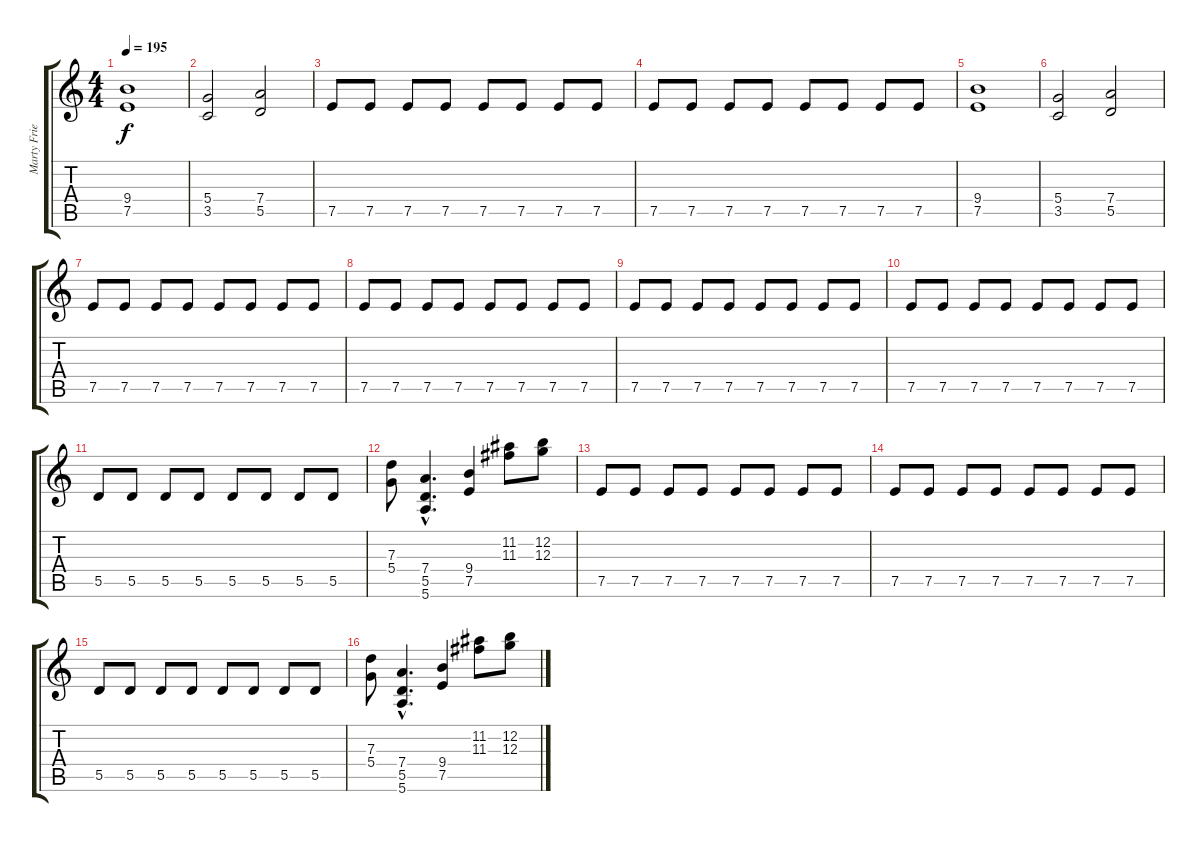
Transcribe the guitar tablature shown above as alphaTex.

\track ("Marty Friedman" "Marty Frie") {instrument distortionguitar}
\staff {score tabs}
\tuning (E4 B3 G3 D3 A2 E2) {hide}
\ts (4 4)
\tempo 195
\clef g2
\ks c
(9.4 7.5).1{dy f} |
(5.4 3.5).2 (7.4 5.5).2 |
7.5.8 7.5.8 7.5.8 7.5.8 7.5.8 7.5.8 7.5.8 7.5.8 |
7.5.8 7.5.8 7.5.8 7.5.8 7.5.8 7.5.8 7.5.8 7.5.8 |
(9.4 7.5).1 |
(5.4 3.5).2 (7.4 5.5).2 |
7.5.8 7.5.8 7.5.8 7.5.8 7.5.8 7.5.8 7.5.8 7.5.8 |
7.5.8 7.5.8 7.5.8 7.5.8 7.5.8 7.5.8 7.5.8 7.5.8 |
7.5.8 7.5.8 7.5.8 7.5.8 7.5.8 7.5.8 7.5.8 7.5.8 |
7.5.8 7.5.8 7.5.8 7.5.8 7.5.8 7.5.8 7.5.8 7.5.8 |
5.5.8 5.5.8 5.5.8 5.5.8 5.5.8 5.5.8 5.5.8 5.5.8 |
(7.3 5.4).8 (7.4{hac} 5.5{hac} 5.6{hac}).4{d} (9.4 7.5).4 (11.2 11.3).8 (12.2 12.3).8 |
7.5.8 7.5.8 7.5.8 7.5.8 7.5.8 7.5.8 7.5.8 7.5.8 |
7.5.8 7.5.8 7.5.8 7.5.8 7.5.8 7.5.8 7.5.8 7.5.8 |
5.5.8 5.5.8 5.5.8 5.5.8 5.5.8 5.5.8 5.5.8 5.5.8 |
(7.3 5.4).8 (7.4{hac} 5.5{hac} 5.6{hac}).4{d} (9.4 7.5).4 (11.2 11.3).8 (12.2 12.3).8
